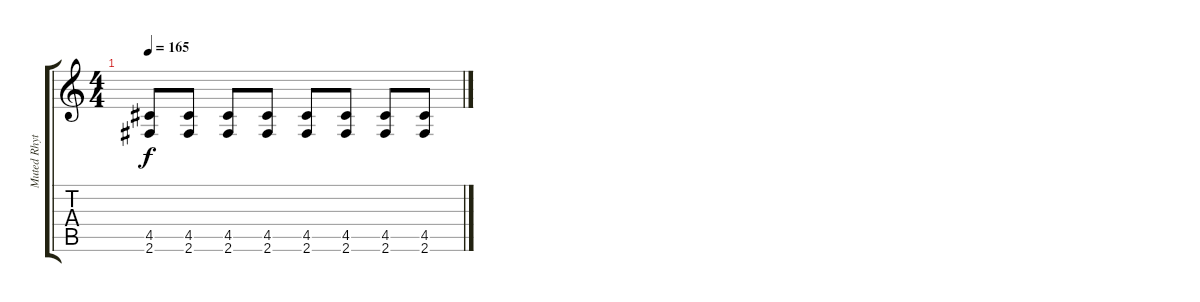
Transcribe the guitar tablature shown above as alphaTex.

\track ("Muted Rhythm Guitar" "Muted Rhyt") {instrument electricguitarmuted}
\staff {score tabs}
\tuning (E4 B3 G3 D3 A2 E2) {hide}
\ts (4 4)
\tempo 165
\clef g2
\ks c
(4.5 2.6).8{dy f} (4.5 2.6).8 (4.5 2.6).8 (4.5 2.6).8 (4.5 2.6).8 (4.5 2.6).8 (4.5 2.6).8 (4.5 2.6).8
